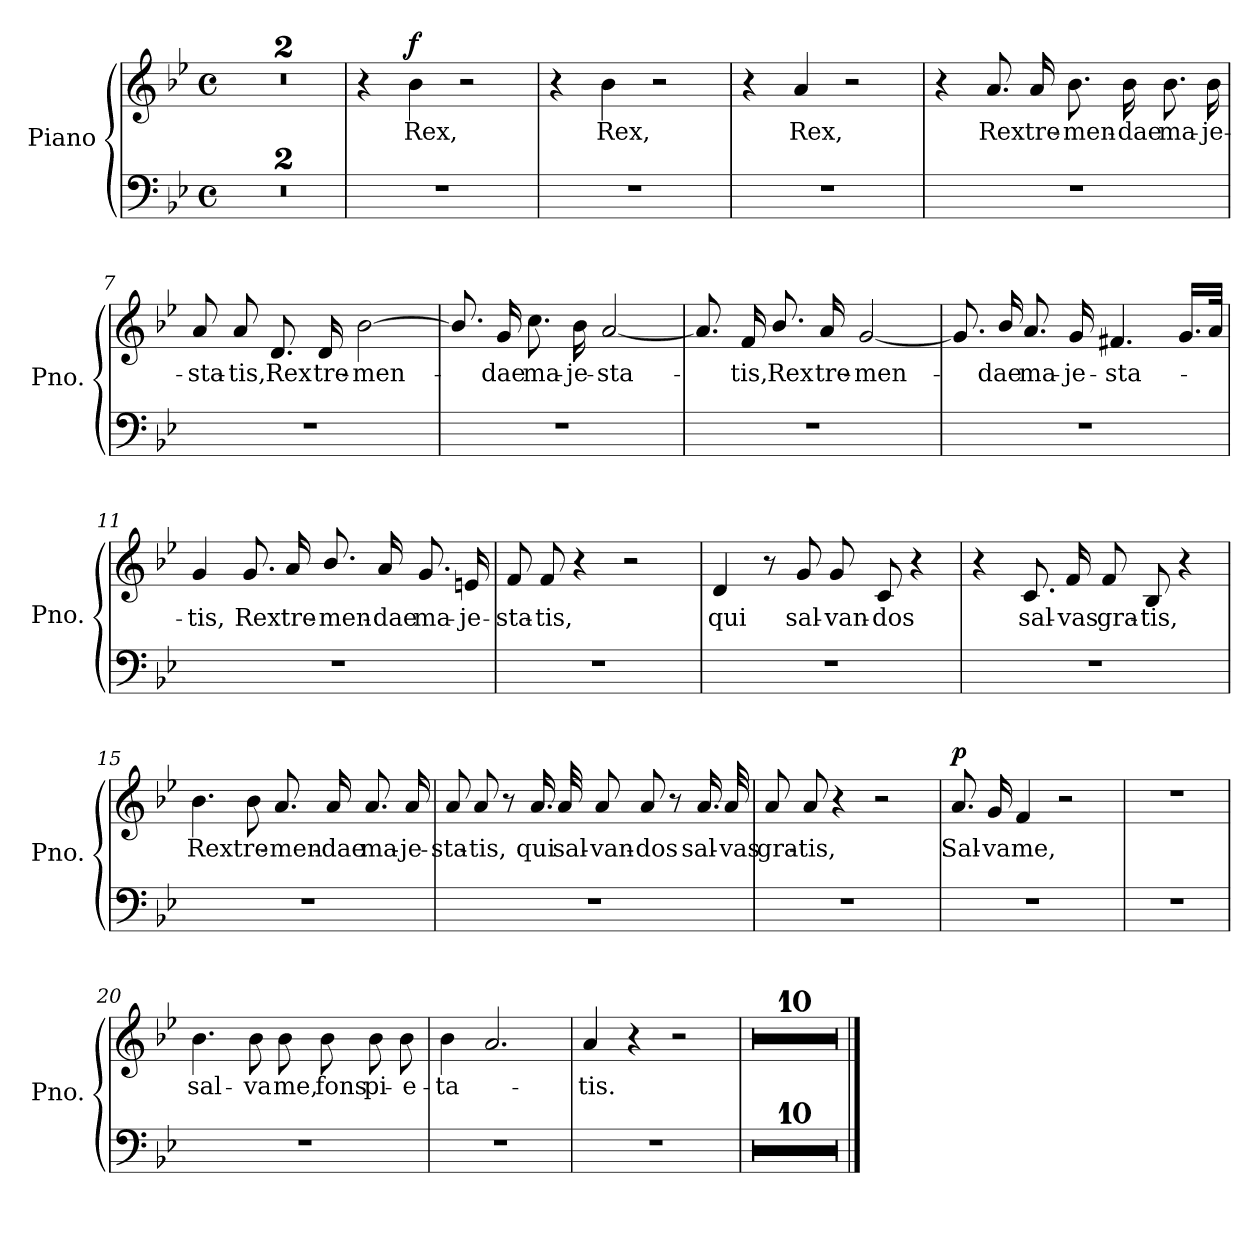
**kern	**kern	**text	**dynam
*part1	*part1	*part1	*part1
*staff2	*staff1	*staff1	*staff1/2
*I"Piano	*	*	*
*I'Pno.	*	*	*
*clefF4	*clefG2	*	*
*k[b-e-]	*k[b-e-]	*	*
*M4/4	*M4/4	*	*
*met(c)	*met(c)	*	*
=1	=1	=1	=1
1r	1r	.	.
=2	=2	=2	=2
1r	1r	.	.
=3	=3	=3	=3
1r	4r	.	.
!	!	!LO:LY:b	!LO:DY:a
.	4b-\	Rex,	f
.	2r	.	.
=4	=4	=4	=4
1r	4r	.	.
!	!	!LO:LY:b	!
.	4b-\	Rex,	.
.	2r	.	.
=5	=5	=5	=5
1r	4r	.	.
!	!	!LO:LY:b	!
.	4a/	Rex,	.
.	2r	.	.
=6	=6	=6	=6
1r	4r	.	.
!	!	!LO:LY:b	!
.	8.a/	Rex	.
!	!	!LO:LY:b	!
.	16a/	tre-	.
!	!	!LO:LY:b	!
.	8.b-\	-men-	.
!	!	!LO:LY:b	!
.	16b-\	-dae	.
!	!	!LO:LY:b	!
.	8.b-\	ma-	.
!	!	!LO:LY:b	!
.	16b-\	-je-	.
!!LO:LB:g=z
=7	=7	=7	=7
!	!	!LO:LY:b	!
1r	8a/	-sta-	.
!	!	!LO:LY:b	!
.	8a/	-tis,	.
!	!	!LO:LY:b	!
.	8.d/	Rex	.
!	!	!LO:LY:b	!
.	16d/	tre-	.
!	!	!LO:LY:b	!
.	[2b-\	-men-	.
=8	=8	=8	=8
1r	8.b-/]	.	.
!	!	!LO:LY:b	!
.	16g/	-dae	.
!	!	!LO:LY:b	!
.	8.cc\	ma-	.
!	!	!LO:LY:b	!
.	16b-\	-je-	.
!	!	!LO:LY:b	!
.	[2a/	-sta-	.
=9	=9	=9	=9
1r	8.a/]	.	.
!	!	!LO:LY:b	!
.	16f/	-tis,	.
!	!	!LO:LY:b	!
.	8.b-/	Rex	.
!	!	!LO:LY:b	!
.	16a/	tre-	.
!	!	!LO:LY:b	!
.	[2g/	-men-	.
=10	=10	=10	=10
1r	8.g/]	.	.
!	!	!LO:LY:b	!
.	16b-/	-dae	.
!	!	!LO:LY:b	!
.	8.a/	ma-	.
!	!	!LO:LY:b	!
.	16g/	-je-	.
!	!	!LO:LY:b	!
.	4.f#X/	-sta-	.
.	16.g/LL	.	.
.	32a/JJk	.	.
!!LO:LB:g=z
=11	=11	=11	=11
!	!	!LO:LY:b	!
1r	4g/	-tis,	.
!	!	!LO:LY:b	!
.	8.g/	Rex	.
!	!	!LO:LY:b	!
.	16a/	tre-	.
!	!	!LO:LY:b	!
.	8.b-/	-men-	.
!	!	!LO:LY:b	!
.	16a/	-dae	.
!	!	!LO:LY:b	!
.	8.g/	ma-	.
!	!	!LO:LY:b	!
.	16en/	-je-	.
=12	=12	=12	=12
!	!	!LO:LY:b	!
1r	8f/	-sta-	.
!	!	!LO:LY:b	!
.	8f/	-tis,	.
.	4r	.	.
.	2r	.	.
=13	=13	=13	=13
!	!	!LO:LY:b	!
1r	4d/	qui	.
.	8r	.	.
!	!	!LO:LY:b	!
.	8g/	sal-	.
!	!	!LO:LY:b	!
.	8g/	-van-	.
!	!	!LO:LY:b	!
.	8c/	-dos	.
.	4r	.	.
=14	=14	=14	=14
1r	4r	.	.
!	!	!LO:LY:b	!
.	8.c/	sal-	.
!	!	!LO:LY:b	!
.	16f/	-vas	.
!	!	!LO:LY:b	!
.	8f/	gra-	.
!	!	!LO:LY:b	!
.	8B-/	-tis,	.
.	4r	.	.
!!LO:LB:g=z
=15	=15	=15	=15
!	!	!LO:LY:b	!
1r	4.b-\	Rex	.
!	!	!LO:LY:b	!
.	8b-\	tre-	.
!	!	!LO:LY:b	!
.	8.a/	-men-	.
!	!	!LO:LY:b	!
.	16a/	-dae	.
!	!	!LO:LY:b	!
.	8.a/	ma-	.
!	!	!LO:LY:b	!
.	16a/	-je-	.
=16	=16	=16	=16
!	!	!LO:LY:b	!
1r	8a/	-sta-	.
!	!	!LO:LY:b	!
.	8a/	-tis,	.
.	8r	.	.
!	!	!LO:LY:b	!
.	16.a/	qui	.
!	!	!LO:LY:b	!
.	32a/	sal-	.
!	!	!LO:LY:b	!
.	8a/	-van-	.
!	!	!LO:LY:b	!
.	8a/	-dos	.
.	8r	.	.
!	!	!LO:LY:b	!
.	16.a/	sal-	.
!	!	!LO:LY:b	!
.	32a/	-vas	.
=17	=17	=17	=17
!	!	!LO:LY:b	!
1r	8a/	gra-	.
!	!	!LO:LY:b	!
.	8a/	-tis,	.
.	4r	.	.
.	2r	.	.
=18	=18	=18	=18
!	!	!LO:LY:b	!LO:DY:a
1r	8.a/	Sal-	p
!	!	!LO:LY:b	!
.	16g/	-va	.
!	!	!LO:LY:b	!
.	4f/	me,	.
.	2r	.	.
!!LO:LB:g=z
=19	=19	=19	=19
1r	1r	.	.
=20	=20	=20	=20
!	!	!LO:LY:b	!
1r	4.b-\	sal-	.
!	!	!LO:LY:b	!
.	8b-\	-va	.
!	!	!LO:LY:b	!
.	8b-\	me,	.
!	!	!LO:LY:b	!
.	8b-\	fons	.
!	!	!LO:LY:b	!
.	8b-\	pi-	.
!	!	!LO:LY:b	!
.	8b-\	-e-	.
=21	=21	=21	=21
!	!	!LO:LY:b	!
1r	4b-\	-ta-	.
.	2.a/	.	.
=22	=22	=22	=22
!	!	!LO:LY:b	!
1r	4a/	-tis.	.
.	4r	.	.
.	2r	.	.
=23	=23	=23	=23
1r	1r	.	.
=24	=24	=24	=24
1r	1r	.	.
=25	=25	=25	=25
1r	1r	.	.
=26	=26	=26	=26
1r	1r	.	.
=27	=27	=27	=27
1r	1r	.	.
=28	=28	=28	=28
1r	1r	.	.
=29	=29	=29	=29
1r	1r	.	.
=30	=30	=30	=30
1r	1r	.	.
=31	=31	=31	=31
1r	1r	.	.
!!LO:PB:g=z
=32	=32	=32	=32
1r	1r	.	.
==	==	==	==
*-	*-	*-	*-
